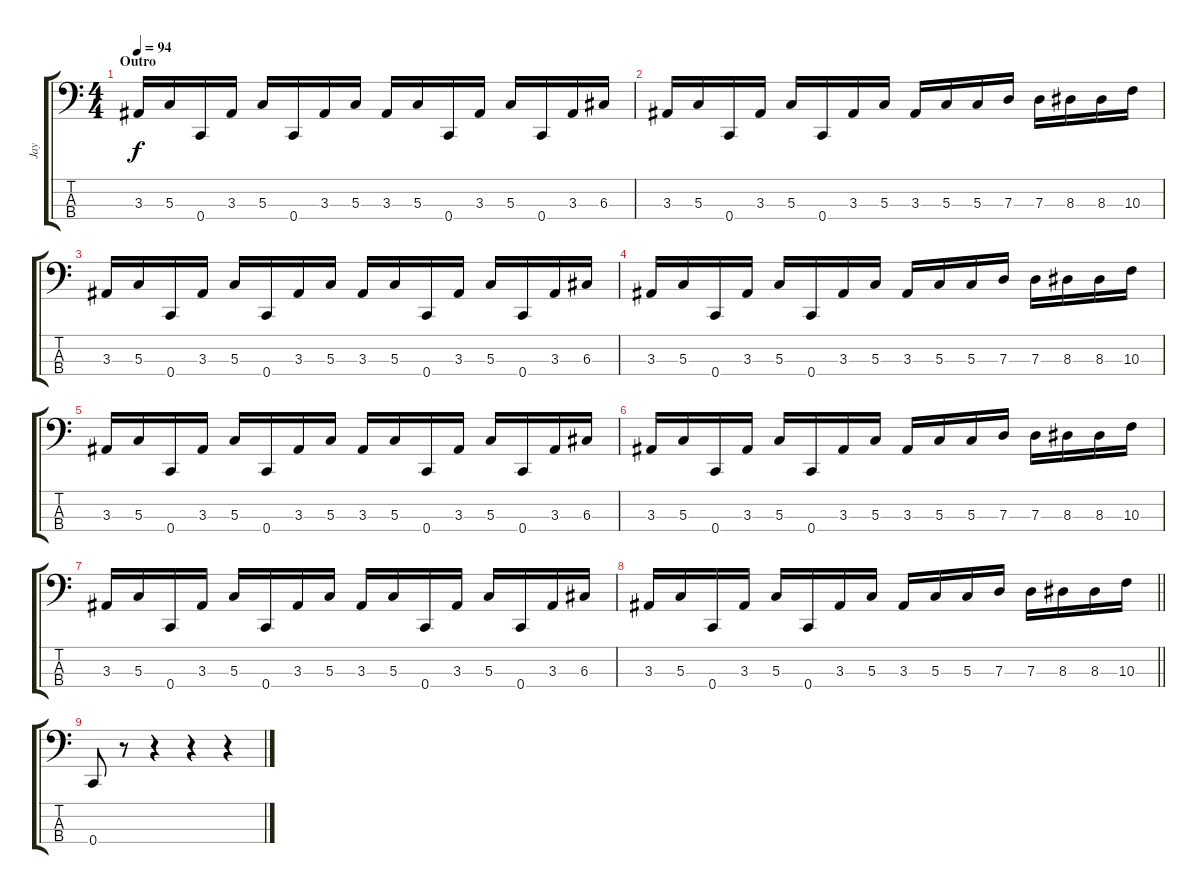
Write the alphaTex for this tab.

\track ("Jay" "Jay") {instrument electricbassfinger}
\staff {score tabs}
\tuning (F2 C2 G1 C1) {hide}
\ts (4 4)
\section ("" "Outro")
\tempo 94
\clef f4
\ks c
3.3.16{dy f} 5.3.16 0.4.16 3.3.16 5.3.16 0.4.16 3.3.16 5.3.16 3.3.16 5.3.16 0.4.16 3.3.16 5.3.16 0.4.16 3.3.16 6.3.16 |
3.3.16 5.3.16 0.4.16 3.3.16 5.3.16 0.4.16 3.3.16 5.3.16 3.3.16 5.3.16 5.3.16 7.3.16 7.3.16 8.3.16 8.3.16 10.3.16 |
3.3.16 5.3.16 0.4.16 3.3.16 5.3.16 0.4.16 3.3.16 5.3.16 3.3.16 5.3.16 0.4.16 3.3.16 5.3.16 0.4.16 3.3.16 6.3.16 |
3.3.16 5.3.16 0.4.16 3.3.16 5.3.16 0.4.16 3.3.16 5.3.16 3.3.16 5.3.16 5.3.16 7.3.16 7.3.16 8.3.16 8.3.16 10.3.16 |
3.3.16 5.3.16 0.4.16 3.3.16 5.3.16 0.4.16 3.3.16 5.3.16 3.3.16 5.3.16 0.4.16 3.3.16 5.3.16 0.4.16 3.3.16 6.3.16 |
3.3.16 5.3.16 0.4.16 3.3.16 5.3.16 0.4.16 3.3.16 5.3.16 3.3.16 5.3.16 5.3.16 7.3.16 7.3.16 8.3.16 8.3.16 10.3.16 |
3.3.16 5.3.16 0.4.16 3.3.16 5.3.16 0.4.16 3.3.16 5.3.16 3.3.16 5.3.16 0.4.16 3.3.16 5.3.16 0.4.16 3.3.16 6.3.16 |
\barLineRight lightlight
3.3.16 5.3.16 0.4.16 3.3.16 5.3.16 0.4.16 3.3.16 5.3.16 3.3.16 5.3.16 5.3.16 7.3.16 7.3.16 8.3.16 8.3.16 10.3.16 |
0.4.8 r.8 r.4 r.4 r.4
